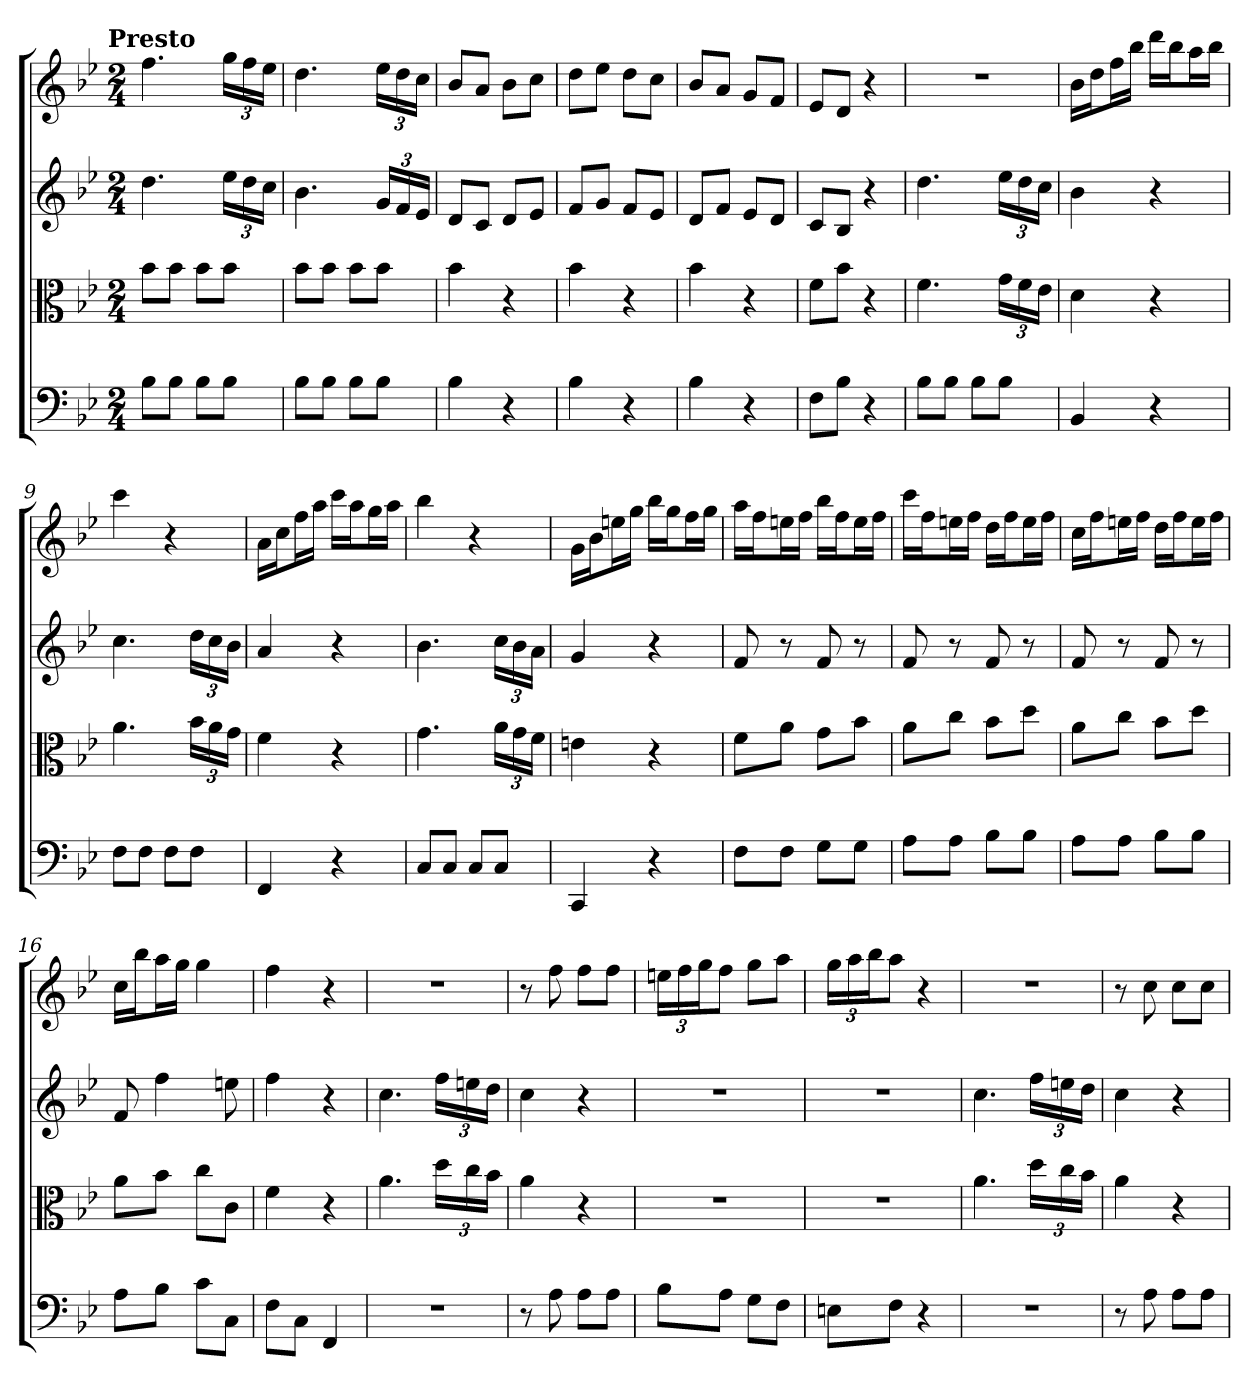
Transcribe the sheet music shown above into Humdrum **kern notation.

**kern	**kern	**kern	**kern
*part4	*part3	*part2	*part1
*staff4	*staff3	*staff2	*staff1
*clefF4	*clefC3	*	*
*k[b-e-]	*k[b-e-]	*k[b-e-]	*k[b-e-]
*B-:	*B-:	*B-:	*B-:
!!LO:TX:omd:t=Presto
*M2/4	*M2/4	*M2/4	*M2/4
*MM184	*MM184	*MM184	*MM184
=	=	=	=
8B-\L	8b-\L	4.dd	4.ff
8B-\J	8b-\J	.	.
8B-\L	8b-\L	.	.
8B-\J	8b-\J	24ee-LL	24ggLL
.	.	24dd	24ff
.	.	24ccJJ	24ee-JJ
=2	=2	=2	=2
8B-\L	8b-\L	4.b-	4.dd
8B-\J	8b-\J	.	.
8B-\L	8b-\L	.	.
8B-\J	8b-\J	24gLL	24ee-LL
.	.	24f	24dd
.	.	24e-JJ	24ccJJ
=3	=3	=3	=3
4B-	4b-	8dL	8b-L
.	.	8cJ	8aJ
4r	4r	8dL	8b-L
.	.	8e-J	8ccJ
=4	=4	=4	=4
4B-	4b-	8fL	8ddL
.	.	8gJ	8ee-J
4r	4r	8fL	8ddL
.	.	8e-J	8ccJ
=5	=5	=5	=5
4B-	4b-	8dL	8b-L
.	.	8fJ	8aJ
4r	4r	8e-L	8gL
.	.	8dJ	8fJ
=6	=6	=6	=6
8F\L	8f\L	8cL	8e-L
8B-\J	8b-\J	8B-J	8dJ
4r	4r	4r	4r
=7	=7	=7	=7
8B-\L	4.f	4.dd	2r
8B-\J	.	.	.
8B-\L	.	.	.
8B-\J	24g\LL	24ee-LL	.
.	24f\	24dd	.
.	24e-\JJ	24ccJJ	.
=8	=8	=8	=8
4BB-	4d	4b-	16b-LL
.	.	.	16ddJ
.	.	.	16ffL
.	.	.	16bb-JJ
4r	4r	4r	16dddLL
.	.	.	16bb-J
.	.	.	16aaL
.	.	.	16bb-JJ
=9	=9	=9	=9
8F\L	4.a	4.cc	4ccc
8F\J	.	.	.
8F\L	.	.	4r
8F\J	24b-\LL	24ddLL	.
.	24a\	24cc	.
.	24g\JJ	24b-JJ	.
=10	=10	=10	=10
4FF	4f	4a	16aLL
.	.	.	16ccJ
.	.	.	16ffL
.	.	.	16aaJJ
4r	4r	4r	16cccLL
.	.	.	16aaJ
.	.	.	16ggL
.	.	.	16aaJJ
=11	=11	=11	=11
8C/L	4.g	4.b-	4bb-
8C/J	.	.	.
8C/L	.	.	4r
8C/J	24a\LL	24ccLL	.
.	24g\	24b-	.
.	24f\JJ	24aJJ	.
=12	=12	=12	=12
4CC	4en	4g	16gLL
.	.	.	16b-J
.	.	.	16eenL
.	.	.	16ggJJ
4r	4r	4r	16bb-LL
.	.	.	16ggJ
.	.	.	16ffL
.	.	.	16ggJJ
=13	=13	=13	=13
8F\L	8f\L	8f	16aaLL
.	.	.	16ffJ
8F\J	8a\J	8r	16eenL
.	.	.	16ffJJ
8G\L	8g\L	8f	16bb-LL
.	.	.	16ffJ
8G\J	8b-\J	8r	16eeL
.	.	.	16ffJJ
=14	=14	=14	=14
8A\L	8a\L	8f	16cccLL
.	.	.	16ffJ
8A\J	8cc\J	8r	16eenL
.	.	.	16ffJJ
8B-\L	8b-\L	8f	16ddLL
.	.	.	16ffJ
8B-\J	8dd\J	8r	16eeL
.	.	.	16ffJJ
=15	=15	=15	=15
8A\L	8a\L	8f	16ccLL
.	.	.	16ffJ
8A\J	8cc\J	8r	16eenL
.	.	.	16ffJJ
8B-\L	8b-\L	8f	16ddLL
.	.	.	16ffJ
8B-\J	8dd\J	8r	16eeL
.	.	.	16ffJJ
=16	=16	=16	=16
8A\L	8a\L	8f	16ccLL
.	.	.	16bb-J
8B-\J	8b-\J	4ff	16aaL
.	.	.	16ggJJ
8c\L	8cc\L	.	4gg
8C\J	8c\J	8een	.
=17	=17	=17	=17
8F\L	4f	4ff	4ff
8C\J	.	.	.
4FF	4r	4r	4r
=18	=18	=18	=18
2r	4.a	4.cc	2r
.	24dd\LL	24ffLL	.
.	24cc\	24een	.
.	24b-\JJ	24ddJJ	.
=19	=19	=19	=19
8r	4a	4cc	8r
8A	.	.	8ff
8A\L	4r	4r	8ffL
8A\J	.	.	8ffJ
=20	=20	=20	=20
8B-\L	2r	2r	24eenLL
.	.	.	24ff
.	.	.	24ggJ
8A\J	.	.	8ffJ
8G\L	.	.	8ggL
8F\J	.	.	8aaJ
=21	=21	=21	=21
8En\L	2r	2r	24ggLL
.	.	.	24aa
.	.	.	24bb-J
8F\J	.	.	8aaJ
4r	.	.	4r
=22	=22	=22	=22
2r	4.a	4.cc	2r
.	24dd\LL	24ffLL	.
.	24cc\	24een	.
.	24b-\JJ	24ddJJ	.
=23	=23	=23	=23
8r	4a	4cc	8r
8A	.	.	8cc
8A\L	4r	4r	8ccL
8A\J	.	.	8ccJ
=	=	=	=
*-	*-	*-	*-
